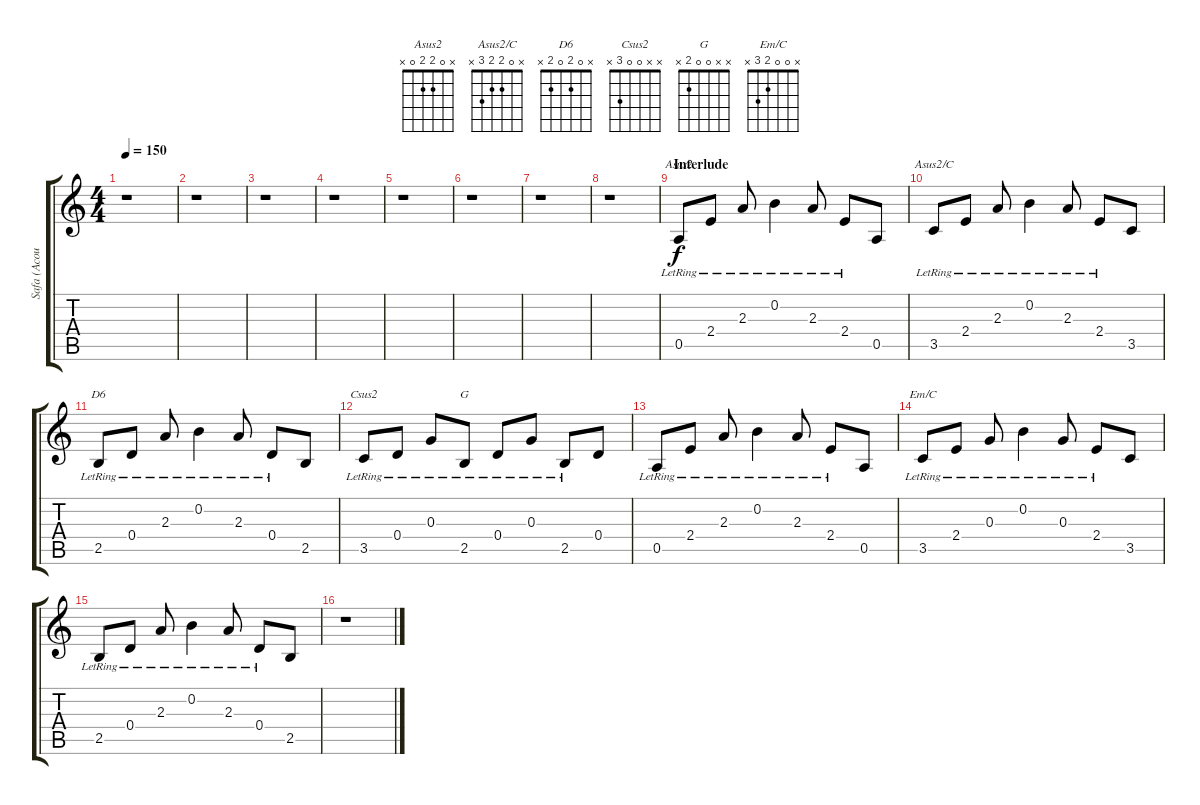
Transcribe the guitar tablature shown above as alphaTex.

\track ("Safa (Acoustic)" "Safa (Acou") {instrument acousticguitarsteel}
\staff {score tabs}
\tuning (E4 B3 G3 D3 A2 E2) {hide}
\chord ("Asus2" x 0 2 2 0 x)
\chord ("Asus2/C" x 0 2 2 3 x)
\chord ("D6" x 0 2 0 2 x)
\chord ("Csus2" x x 0 0 3 x)
\chord ("G" x x 0 0 2 x)
\chord ("Em/C" x 0 0 2 3 x)
\ts (4 4)
\tempo 150
\clef g2
\ks c
r.1{dy f} |
r.1 |
r.1 |
r.1 |
r.1 |
r.1 |
r.1 |
r.1 |
\section ("" "Interlude")
0.5{lr}.8{ch "Asus2"} 2.4{lr}.8 2.3{lr}.8 0.2{lr}.4 2.3{lr}.8 2.4{lr}.8 0.5.8 |
3.5{lr}.8{ch "Asus2/C"} 2.4{lr}.8 2.3{lr}.8 0.2{lr}.4 2.3{lr}.8 2.4{lr}.8 3.5.8 |
2.5{lr}.8{ch "D6"} 0.4{lr}.8 2.3{lr}.8 0.2{lr}.4 2.3{lr}.8 0.4{lr}.8 2.5.8 |
3.5{lr}.8{ch "Csus2"} 0.4{lr}.8 0.3{lr}.8 2.5{lr}.8{ch "G"} 0.4{lr}.8 0.3{lr}.8 2.5{lr}.8 0.4.8 |
0.5{lr}.8 2.4{lr}.8 2.3{lr}.8 0.2{lr}.4 2.3{lr}.8 2.4{lr}.8 0.5.8 |
3.5{lr}.8{ch "Em/C"} 2.4{lr}.8 0.3{lr}.8 0.2{lr}.4 0.3{lr}.8 2.4{lr}.8 3.5.8 |
2.5{lr}.8 0.4{lr}.8 2.3{lr}.8 0.2{lr}.4 2.3{lr}.8 0.4{lr}.8 2.5.8 |
r.1
